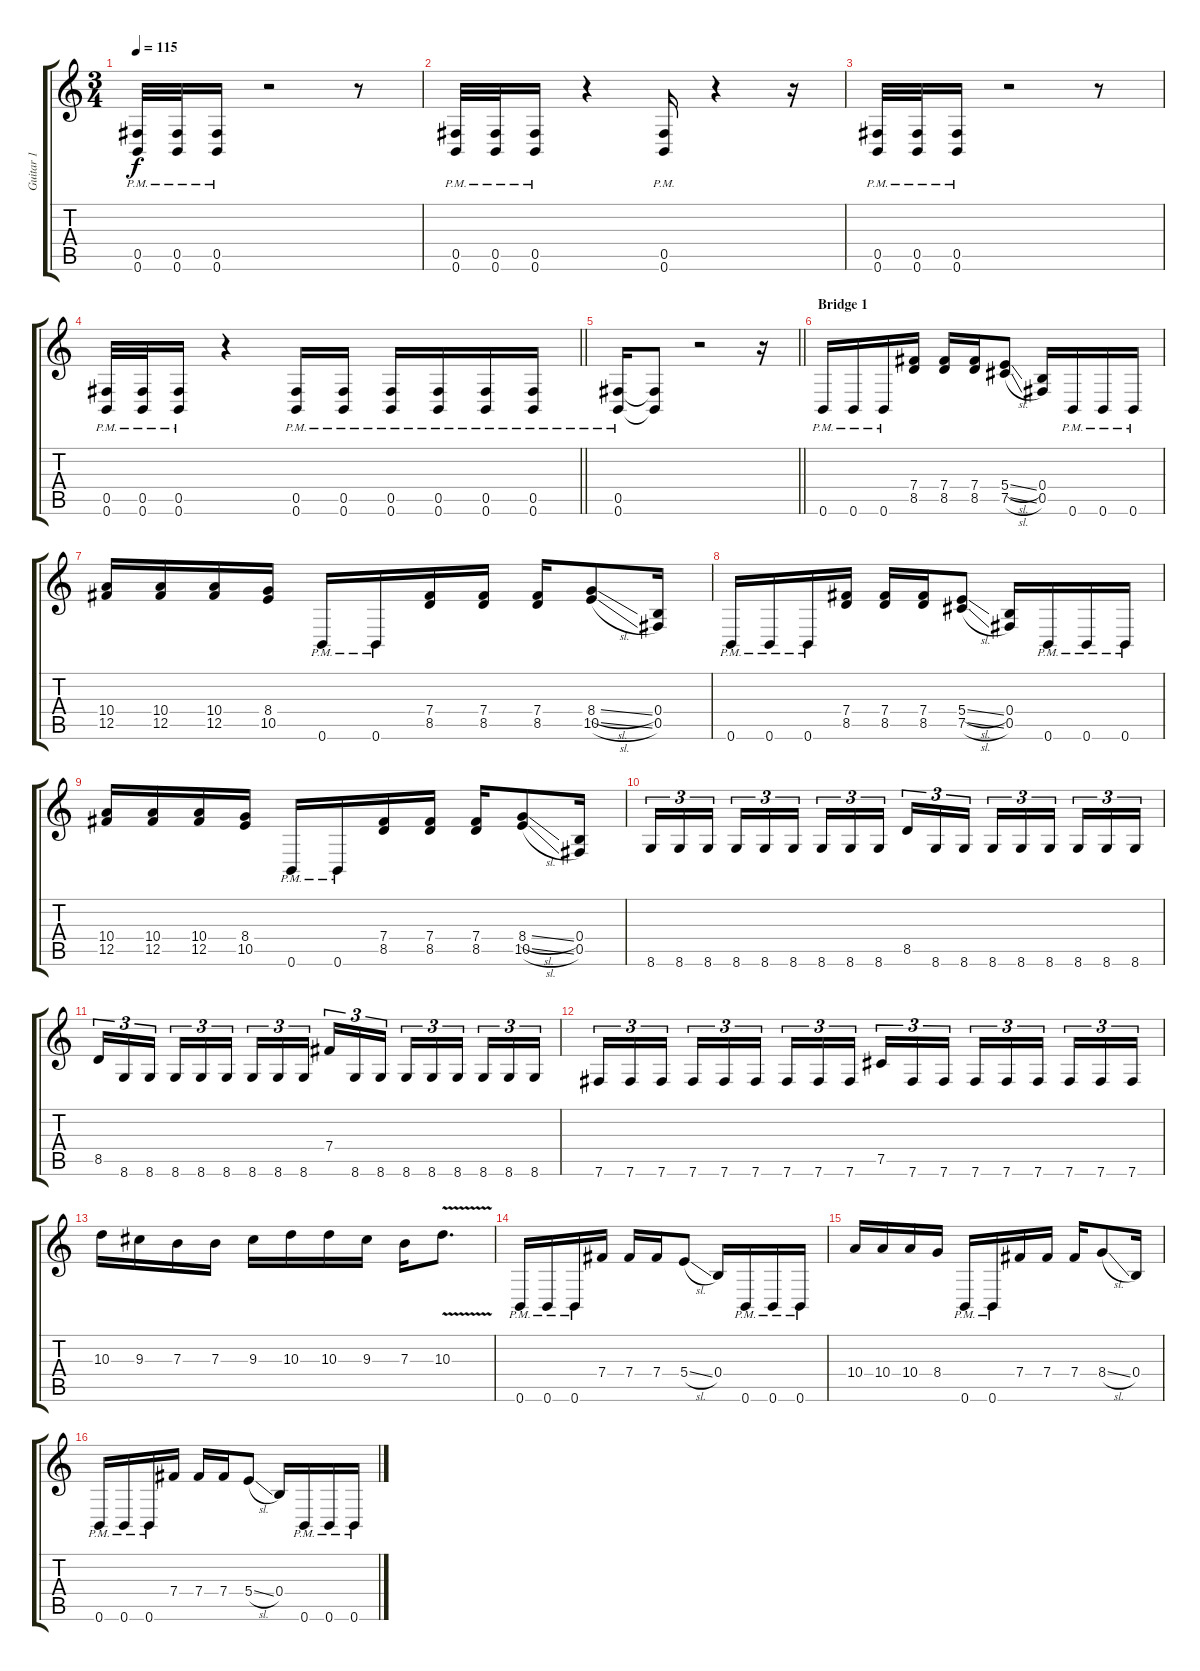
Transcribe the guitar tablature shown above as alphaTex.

\track ("Guitar 1" "Guitar 1") {instrument distortionguitar}
\staff {score tabs}
\tuning (Db4 Ab3 E3 B2 Gb2 B1) {hide}
\ts (3 4)
\tempo 115
\clef g2
\ks c
(0.5{pm} 0.6{pm}).32{dy f} (0.5{pm} 0.6{pm}).32 (0.5{pm} 0.6{pm}).16 r.2 r.8 |
(0.5{pm} 0.6{pm}).32 (0.5{pm} 0.6{pm}).32 (0.5{pm} 0.6{pm}).16 r.4 (0.5{pm} 0.6{pm}).16 r.4 r.16 |
(0.5{pm} 0.6{pm}).32 (0.5{pm} 0.6{pm}).32 (0.5{pm} 0.6{pm}).16 r.2 r.8 |
\barLineRight lightlight
(0.5{pm} 0.6{pm}).32 (0.5{pm} 0.6{pm}).32 (0.5{pm} 0.6{pm}).16 r.4 (0.5{pm} 0.6{pm}).16 (0.5{pm} 0.6{pm}).16 (0.5{pm} 0.6{pm}).16 (0.5{pm} 0.6{pm}).16 (0.5{pm} 0.6{pm}).16 (0.5{pm} 0.6{pm}).16 |
\barLineRight lightlight
(0.5{pm} 0.6{pm}).16 (0.5{t} 0.6{t}).8 r.2 r.16 |
\section ("" "Bridge 1")
0.6{pm}.16 0.6{pm}.16 0.6{pm}.16 (7.4 8.5).16 (7.4 8.5).16 (7.4 8.5).16 (5.4{sl} 7.5{sl}).8 (0.4 0.5).16 0.6{pm}.16 0.6{pm}.16 0.6{pm}.16 |
(10.4 12.5).16 (10.4 12.5).16 (10.4 12.5).16 (8.4 10.5).16 0.6{pm}.16 0.6{pm}.16 (7.4 8.5).16 (7.4 8.5).16 (7.4 8.5).16 (8.4{sl} 10.5{sl}).8 (0.4 0.5).16 |
0.6{pm}.16 0.6{pm}.16 0.6{pm}.16 (7.4 8.5).16 (7.4 8.5).16 (7.4 8.5).16 (5.4{sl} 7.5{sl}).8 (0.4 0.5).16 0.6{pm}.16 0.6{pm}.16 0.6{pm}.16 |
(10.4 12.5).16 (10.4 12.5).16 (10.4 12.5).16 (8.4 10.5).16 0.6{pm}.16 0.6{pm}.16 (7.4 8.5).16 (7.4 8.5).16 (7.4 8.5).16 (8.4{sl} 10.5{sl}).8 (0.4 0.5).16 |
8.6.16{tu (3 2)} 8.6.16{tu (3 2)} 8.6.16{tu (3 2) beam splitsecondary} 8.6.16{tu (3 2)} 8.6.16{tu (3 2)} 8.6.16{tu (3 2)} 8.6.16{tu (3 2)} 8.6.16{tu (3 2)} 8.6.16{tu (3 2) beam splitsecondary} 8.5.16{tu (3 2)} 8.6.16{tu (3 2)} 8.6.16{tu (3 2)} 8.6.16{tu (3 2)} 8.6.16{tu (3 2)} 8.6.16{tu (3 2) beam splitsecondary} 8.6.16{tu (3 2)} 8.6.16{tu (3 2)} 8.6.16{tu (3 2)} |
8.5.16{tu (3 2)} 8.6.16{tu (3 2)} 8.6.16{tu (3 2) beam splitsecondary} 8.6.16{tu (3 2)} 8.6.16{tu (3 2)} 8.6.16{tu (3 2)} 8.6.16{tu (3 2)} 8.6.16{tu (3 2)} 8.6.16{tu (3 2) beam splitsecondary} 7.4.16{tu (3 2)} 8.6.16{tu (3 2)} 8.6.16{tu (3 2)} 8.6.16{tu (3 2)} 8.6.16{tu (3 2)} 8.6.16{tu (3 2) beam splitsecondary} 8.6.16{tu (3 2)} 8.6.16{tu (3 2)} 8.6.16{tu (3 2)} |
7.6.16{tu (3 2)} 7.6.16{tu (3 2)} 7.6.16{tu (3 2) beam splitsecondary} 7.6.16{tu (3 2)} 7.6.16{tu (3 2)} 7.6.16{tu (3 2)} 7.6.16{tu (3 2)} 7.6.16{tu (3 2)} 7.6.16{tu (3 2) beam splitsecondary} 7.5.16{tu (3 2)} 7.6.16{tu (3 2)} 7.6.16{tu (3 2)} 7.6.16{tu (3 2)} 7.6.16{tu (3 2)} 7.6.16{tu (3 2) beam splitsecondary} 7.6.16{tu (3 2)} 7.6.16{tu (3 2)} 7.6.16{tu (3 2)} |
10.3.16 9.3.16 7.3.16 7.3.16 9.3.16 10.3.16 10.3.16 9.3.16 7.3.16 10.3{v}.8{d} |
0.6{pm}.16 0.6{pm}.16 0.6{pm}.16 7.4.16 7.4.16 7.4.16 5.4{sl}.8 0.4.16 0.6{pm}.16 0.6{pm}.16 0.6{pm}.16 |
10.4.16 10.4.16 10.4.16 8.4.16 0.6{pm}.16 0.6{pm}.16 7.4.16 7.4.16 7.4.16 8.4{sl}.8 0.4.16 |
0.6{pm}.16 0.6{pm}.16 0.6{pm}.16 7.4.16 7.4.16 7.4.16 5.4{sl}.8 0.4.16 0.6{pm}.16 0.6{pm}.16 0.6{pm}.16
